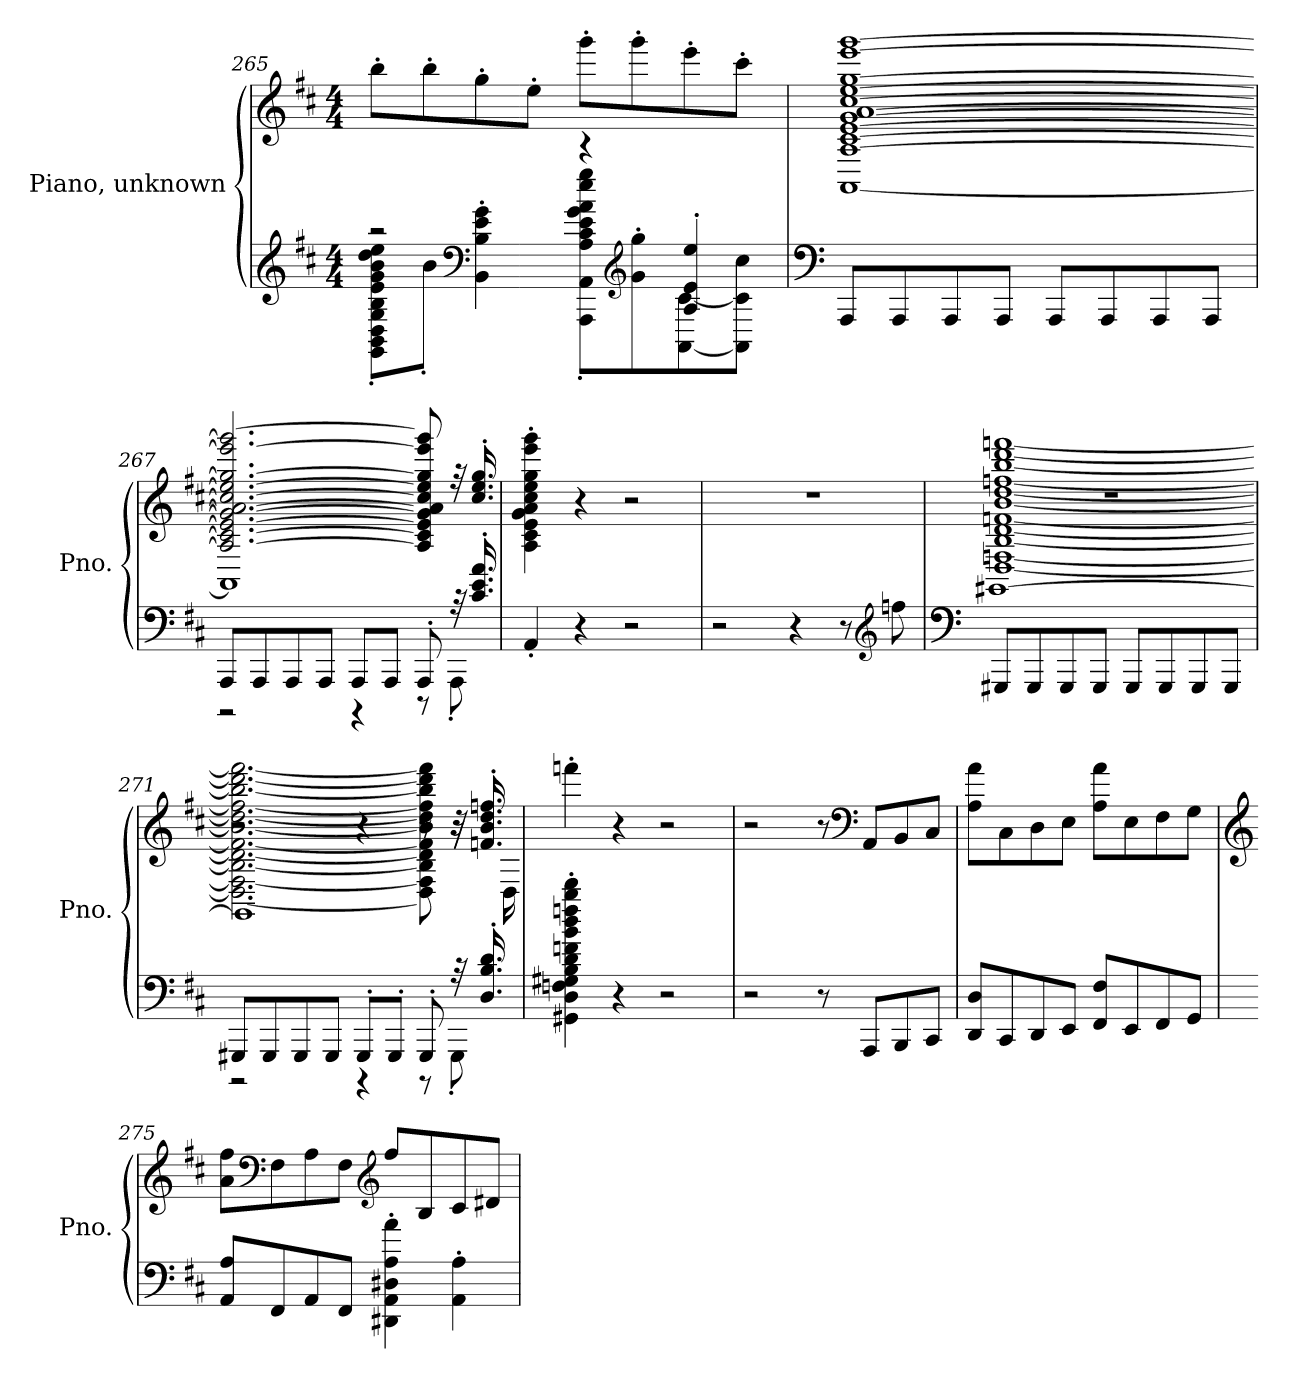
**kern	**kern
*part1	*part1
*staff2	*staff1
*I"Piano, unknown	*
*I'Pno.	*
*clefG2	*clefG2
*k[f#c#]	*k[f#c#]
*M4/4	*M4/4
=265	=265
*^	*
2r	8GG\' 8BB\' 8D\' 8G\' 8B\' 8e\' 8g\' 8b\' 8dd\' 8ee\'L	8bb'\L
.	8b'\J	8bb'\
*clefF4	*	*
.	4BB\' 4B\' 4e\' 4g\'	8gg'\
.	.	8ee'\J
4r	8AAA\' 8AA\' 8A\' 8c#\' 8e\' 8g\' 8a\' 8ee\' 8gg\'L	8ggg'\L
*clefG2	*	*
.	8g\' 8gg\'	8ggg'\
4A/' 4e/' 4ee/'	[8AA\ [8c#\	8eee'\
.	8AA\] 8c#\] 8cc#\J	8ccc#'\J
*v	*v	*
=266	=266
*clefF4	*
*	*^
8AAA/L	[1A [1c# [1e [1g [1a [1cc# [1ee [1gg [1eee [1ggg	[1AA
8AAA/	.	.
8AAA/	.	.
8AAA/J	.	.
8AAA/L	.	.
8AAA/	.	.
8AAA/	.	.
8AAA/J	.	.
!!LO:LB:g=z	!!
=267	=267	=267
*^	*	*
8AAA/L	2r	2.A/_ 2.c#/_ 2.e/_ 2.g/_ 2.a/_ 2.cc#/_ 2.ee/_ 2.gg/_ 2.eee/_ 2.ggg/_	1AA]
8AAA/	.	.	.
8AAA/	.	.	.
8AAA/J	.	.	.
8AAA/L	4r	.	.
8AAA/J	.	.	.
8AAA'/	8r	8A/] 8c#/] 8e/] 8g/] 8a/] 8cc#/] 8ee/] 8gg/] 8eee/] 8ggg/]	.
32r	8AAA'\	32r	.
16.c#/' 16.e/' 16.a/'	.	16.cc#/' 16.ee/' 16.gg/'	.
*v	*v	*	*
*	*v	*v
=268	=268
4AA'/	4A\' 4c#\' 4e\' 4g\' 4a\' 4cc#\' 4ee\' 4gg\' 4eee\' 4ggg\'
4r	4r
2r	2r
=269	=269
2r	1r
4r	.
8r	.
*clefG2	*
8ffn\	.
=270	=270
*clefF4	*
*	*^
*	*	*^
8GGG#X/L	1r	[1D [1Fn [1B [1d [1fn [1b [1dd [1ffn [1bb [1ddd [1fffn	[1GG#X
8GGG#/	.	.	.
8GGG#/	.	.	.
8GGG#/J	.	.	.
8GGG#/L	.	.	.
8GGG#/	.	.	.
8GGG#/	.	.	.
8GGG#/J	.	.	.
!!LO:LB:g=z	!!	!!
=271	=271	=271	=271
*^	*	*	*
8GGG#X/L	2r	2r	2.D\_ 2.F\_ 2.B\_ 2.d\_ 2.f\_ 2.b\_ 2.dd\_ 2.ff\_ 2.bb\_ 2.ddd\_ 2.fff\_	1GG#]
8GGG#/	.	.	.	.
8GGG#/	.	.	.	.
8GGG#/J	.	.	.	.
8GGG#'/L	4r	4r	.	.
8GGG#'/J	.	.	.	.
8GGG#'/	8r	8r	8D\] 8F\] 8B\] 8d\] 8f\] 8b\] 8dd\] 8ff\] 8bb\] 8ddd\] 8fff\]	.
32r	8GGG#'\	32r	16r	.
16.D/' 16.B/' 16.d/'	.	16.fn/' 16.b/' 16.dd/' 16.ffn/'	.	.
.	.	.	16D\	.
*v	*v	*	*	*
*	*v	*v	*v
=272	=272
4GG#X\' 4D\' 4Fn\' 4G#X\' 4B\' 4d\' 4fn\' 4b\' 4dd\' 4ffn\' 4bb\' 4ddd\'	4fffn'\
4r	4r
2r	2r
=273	=273
2r	2r
8r	8r
*	*clefF4
8AAA/L	8AA/L
8BBB/	8BB/
8CC#/J	8C#/J
=274	=274
8DD/ 8D/L	8A\ 8a\L
8CC#/	8C#\
8DD/	8D\
8EE/J	8E\J
8FF#/ 8F#/L	8A\ 8a\L
8EE/	8E\
8FF#/	8F#\
8GG/J	8G\J
!!LO:LB:g=z
=275	=275
*	*clefG2
8AA/ 8A/L	8a\ 8ff#\L
*	*clefF4
8FF#/	8F#\
8AA/	8A\
8FF#/J	8F#\J
*	*clefG2
4DD#X\' 4AA\' 4D#X\' 4A\' 4a\'	8ff#/L
.	8B/
4AA\' 4A\'	8c#/
.	8d#X/J
=	=
*-	*-
